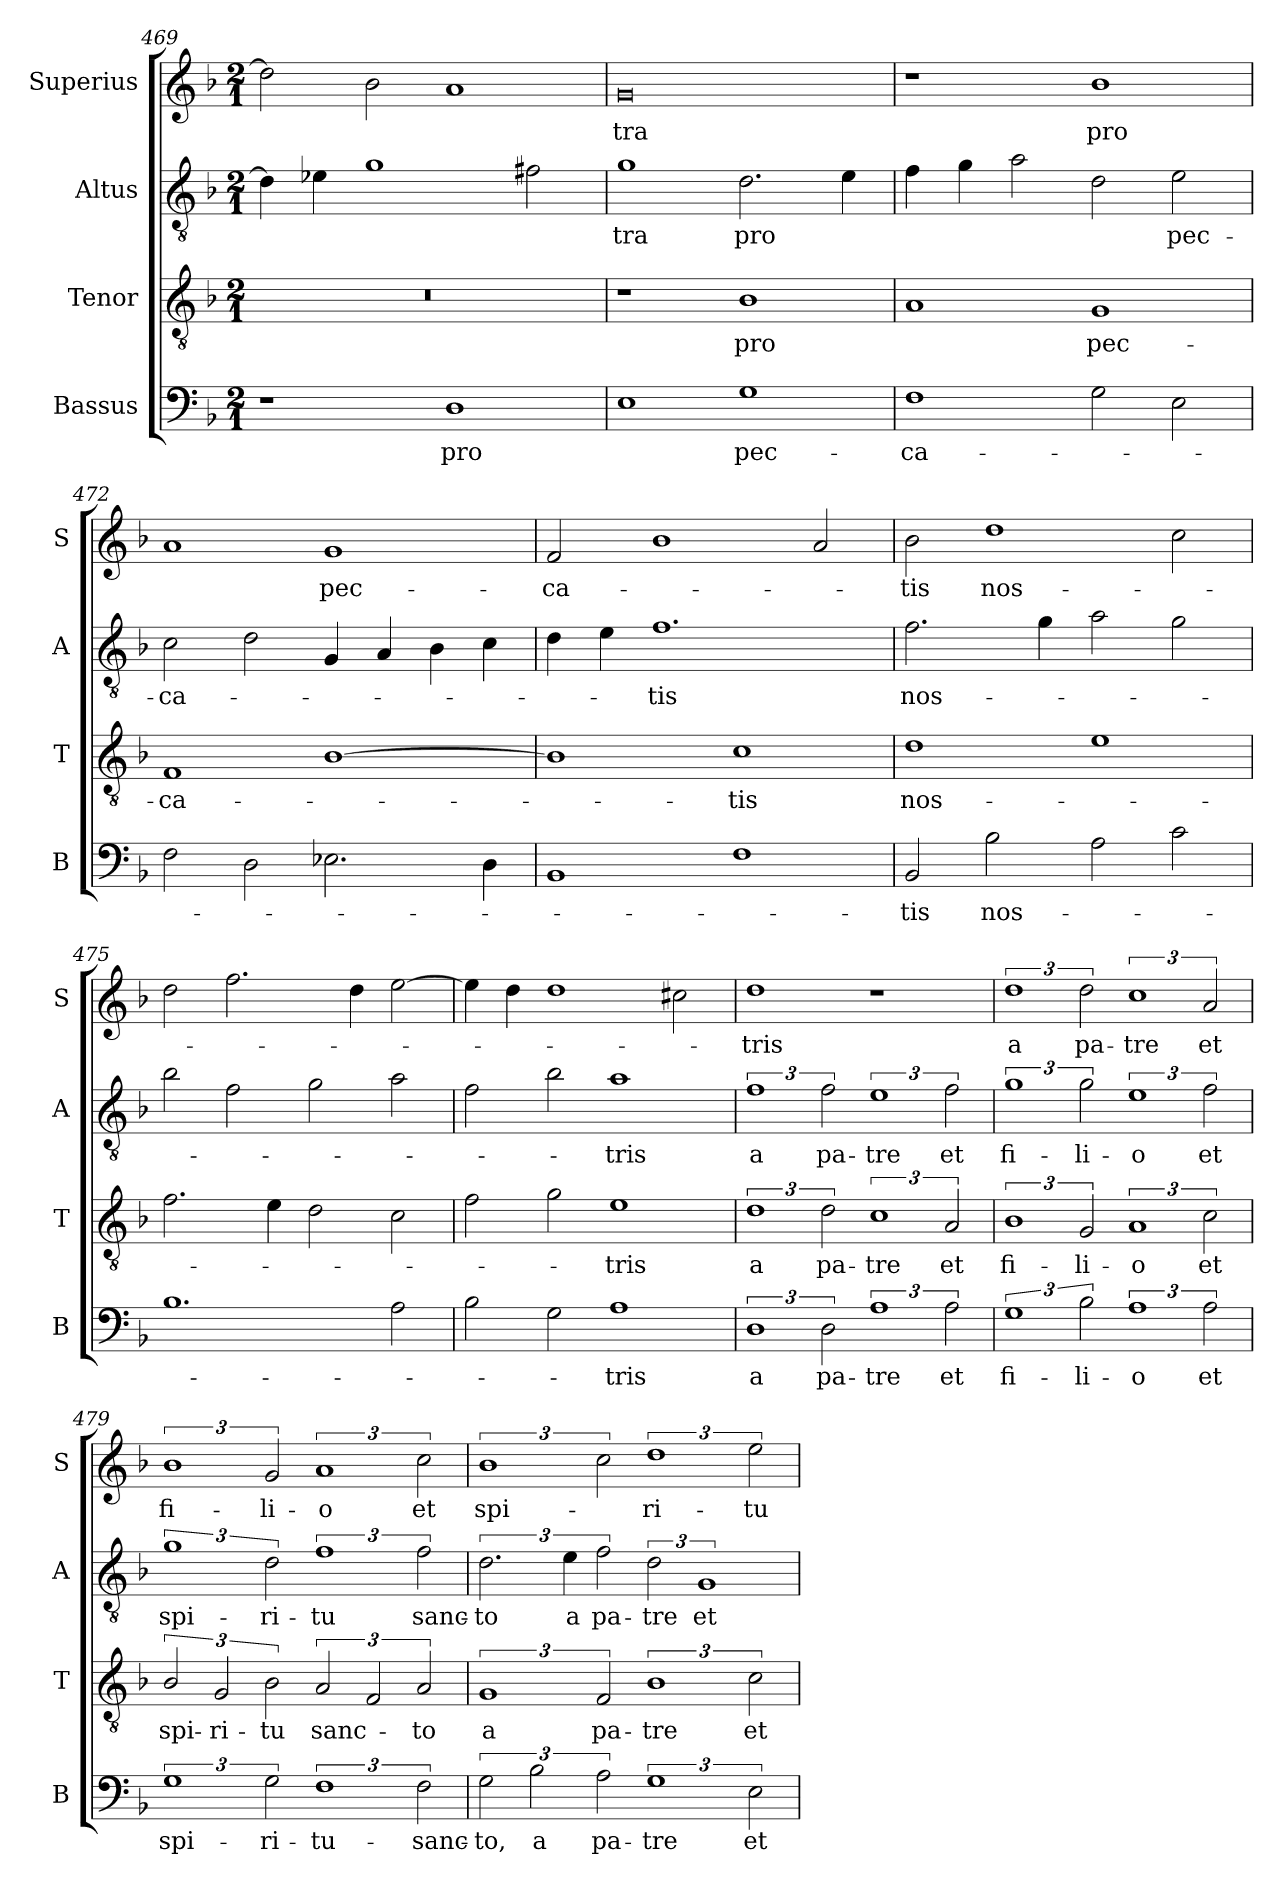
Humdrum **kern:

**kern	**text	**kern	**text	**kern	**text	**kern	**text
*part4	*part4	*part3	*part3	*part2	*part2	*part1	*part1
*staff4	*staff4	*staff3	*staff3	*staff2	*staff2	*staff1	*staff1
*I"Bassus	*	*I"Tenor	*	*I"Altus	*	*I"Superius	*
*I'B	*	*I'T	*	*I'A	*	*I'S	*
*clefF4	*	*clefGv2	*	*clefGv2	*	*clefG2	*
*k[b-]	*	*k[b-]	*	*k[b-]	*	*k[b-]	*
*M2/1	*	*M2/1	*	*M2/1	*	*M2/1	*
=469	=469	=469	=469	=469	=469	=469	=469
1r	.	0r	.	4d\]	.	2dd\]	.
.	.	.	.	4e-X\	.	.	.
.	.	.	.	1g	.	2b-\	.
1D	pro	.	.	.	.	1a	.
.	.	.	.	2f#X\	.	.	.
=470	=470	=470	=470	=470	=470	=470	=470
1E	.	1r	.	1g	-tra	0g	-tra
1G	pec-	1B-	pro	2.d\	pro	.	.
.	.	.	.	4e\	.	.	.
=471	=471	=471	=471	=471	=471	=471	=471
1F	-ca-	1A	.	4f\	.	1r	.
.	.	.	.	4g\	.	.	.
.	.	.	.	2a\	.	.	.
2G\	.	1G	pec-	2d\	.	1b-	pro
2E\	.	.	.	2e\	pec-	.	.
=472	=472	=472	=472	=472	=472	=472	=472
2F\	.	1F	-ca-	2c\	-ca-	1a	.
2D\	.	.	.	2d\	.	.	.
2.E-X\	.	[1B-	.	4G/	.	1g	pec-
.	.	.	.	4A/	.	.	.
.	.	.	.	4B-\	.	.	.
4D\	.	.	.	4c\	.	.	.
=473	=473	=473	=473	=473	=473	=473	=473
1BB-	.	1B-]	.	4d\	.	2f/	-ca-
.	.	.	.	4e\	.	.	.
.	.	.	.	1.f	-tis	1b-	.
1F	.	1c	-tis	.	.	.	.
.	.	.	.	.	.	2a/	.
=474	=474	=474	=474	=474	=474	=474	=474
2BB-/	-tis	1d	nos-	2.f\	nos-	2b-\	-tis
2B-\	nos-	.	.	.	.	1dd	nos-
.	.	.	.	4g\	.	.	.
2A\	.	1e	.	2a\	.	.	.
2c\	.	.	.	2g\	.	2cc\	.
=475	=475	=475	=475	=475	=475	=475	=475
1.B-	.	2.f\	.	2b-\	.	2dd\	.
.	.	.	.	2f\	.	2.ff\	.
.	.	4e\	.	.	.	.	.
.	.	2d\	.	2g\	.	.	.
.	.	.	.	.	.	4dd\	.
2A\	.	2c\	.	2a\	.	[2ee\	.
=476	=476	=476	=476	=476	=476	=476	=476
2B-\	.	2f\	.	2f\	.	4ee\]	.
.	.	.	.	.	.	4dd\	.
2G\	.	2g\	.	2b-\	.	1dd	.
1A	-tris	1e	-tris	1a	-tris	.	.
.	.	.	.	.	.	2cc#X\	.
=477	=477	=477	=477	=477	=477	=477	=477
3%2D	a	3%2d	a	3%2f	a	1dd	tris
3D\	pa-	3d\	pa-	3f\	pa-	.	.
3%2A	-tre	3%2c	-tre	3%2e	-tre	1r	.
3A\	et	3A/	et	3f\	et	.	.
=478	=478	=478	=478	=478	=478	=478	=478
3%2G	fi-	3%2B-	fi-	3%2g	fi-	3%2dd	a
3B-\	-li-	3G/	-li-	3g\	-li-	3dd\	pa-
3%2A	-o	3%2A	-o	3%2e	-o	3%2cc	-tre
3A\	et	3c\	et	3f\	et	3a/	et
=479	=479	=479	=479	=479	=479	=479	=479
3%2G	spi-	3B-/	spi-	3%2g	spi-	3%2b-	fi-
.	.	3G/	-ri-	.	.	.	.
3G\	-ri-	3B-\	-tu	3d\	-ri-	3g/	-li-
3%2F	-tu-	3A/	sanc-	3%2f	-tu	3%2a	-o
.	.	3F/	.	.	.	.	.
3F\	sanc-	3A/	-to	3f\	sanc-	3cc\	et
=480	=480	=480	=480	=480	=480	=480	=480
3G\	-to,	3%2G	a	3.d\	-to	3%2b-	spi-
3B-\	a	.	.	.	.	.	.
.	.	.	.	6e\	a	.	.
3A\	pa-	3F/	pa-	3f\	pa-	3cc\	.
3%2G	-tre	3%2B-	-tre	3d\	-tre	3%2dd	-ri-
.	.	.	.	3%2G	et	.	.
3E\	et	3c\	et	.	.	3ee\	-tu
=	=	=	=	=	=	=	=
*-	*-	*-	*-	*-	*-	*-	*-
